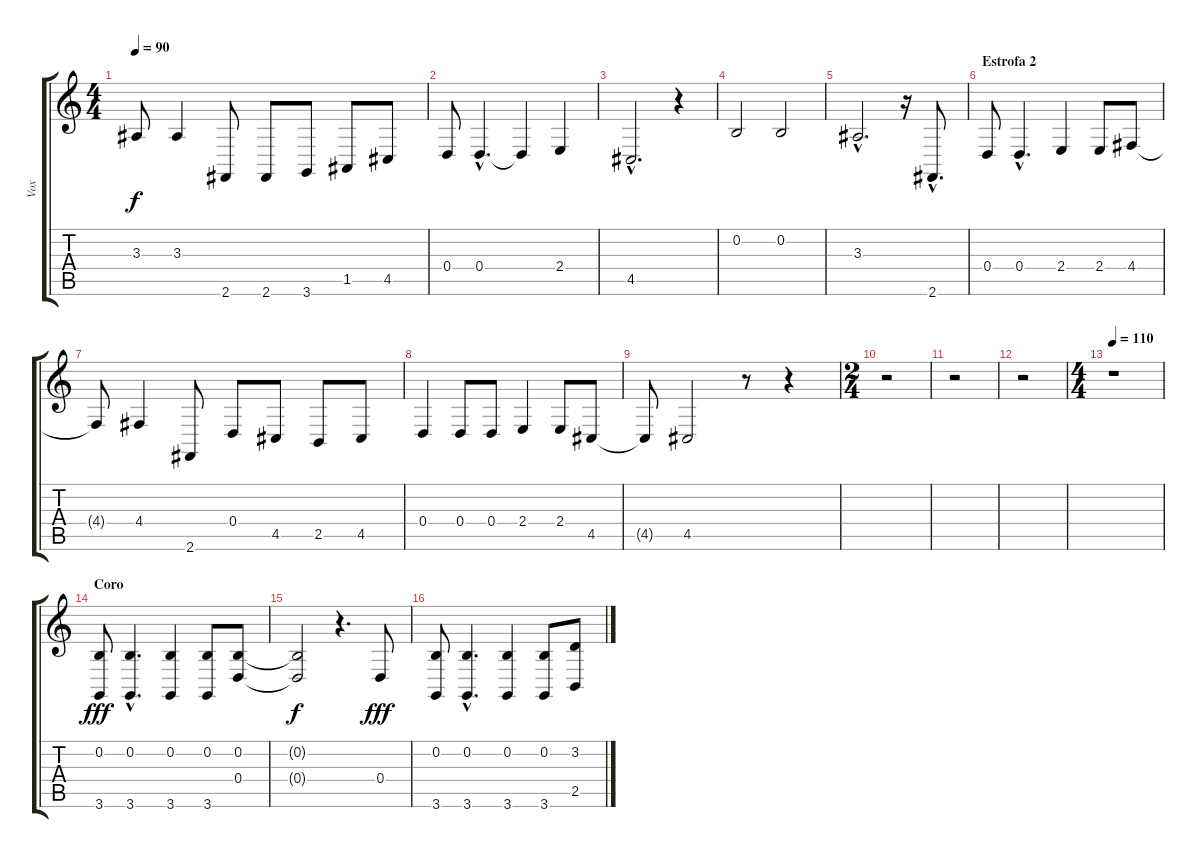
\track ("Vox" "Vox") {instrument harmonica}
\staff {score tabs}
\tuning (E4 B3 G3 D3 A2 E2) {hide}
\ts (4 4)
\tempo 90
\clef g2
\ks c
3.3{t}.8{dy f} 3.3.4 2.6.8 2.6.8 3.6.8 1.5.8 4.5.8 |
0.4.8 0.4{hac}.4{d} 0.4{t}.4 2.4.4 |
4.5{hac}.2{d} r.4 |
0.2.2 0.2.2 |
3.3{hac}.2{d} r.16 2.6{hac}.8{d} |
\section ("" "Estrofa 2")
0.4.8 0.4{hac}.4{d} 2.4.4 2.4.8 4.4.8 |
4.4{t}.8 4.4.4 2.6.8 0.4.8 4.5.8 2.5.8 4.5.8 |
0.4.4 0.4.8 0.4.8 2.4.4 2.4.8 4.5.8 |
4.5{t}.8 4.5.2 r.8 r.4 |
\ts (2 4)
r.2 |
r.2 |
r.2 |
\ts (4 4)
\tempo 110
r.1 |
\section ("" "Coro")
(0.2 3.6).8{dy fff} (0.2{hac} 3.6{hac}).4{d} (0.2 3.6).4 (0.2 3.6).8 (0.2 0.4).8 |
(0.2{t} 0.4{t}).2{dy f} r.4{d} 0.4.8{dy fff} |
(0.2 3.6).8 (0.2{hac} 3.6{hac}).4{d} (0.2 3.6).4 (0.2 3.6).8 (3.2 2.5).8
